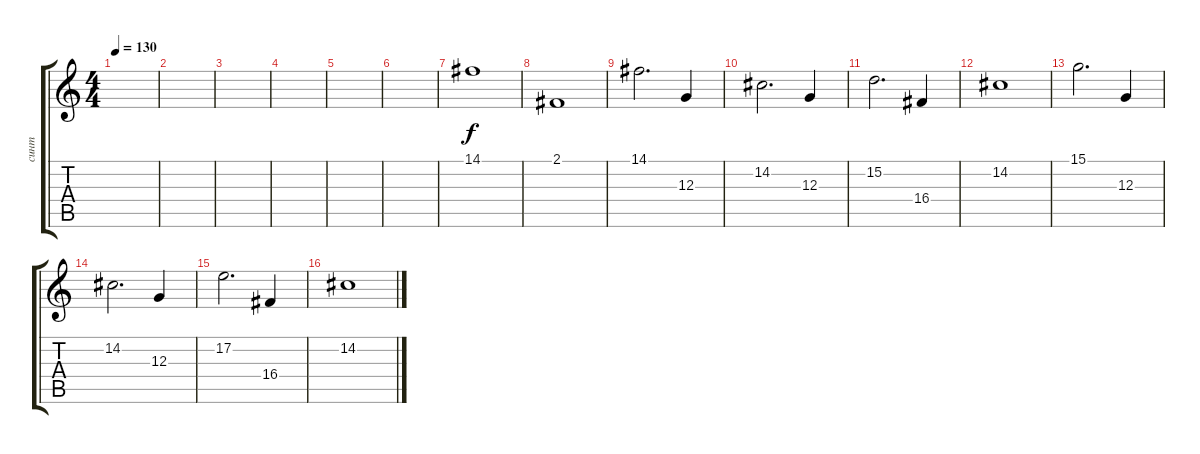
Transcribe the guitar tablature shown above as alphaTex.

\track ("синт" "синт") {instrument tremolostrings}
\staff {score tabs}
\tuning (E4 B3 G3 D3 A2 E2) {hide}
\ts (4 4)
\tempo 130
\clef g2
\ks c
|
|
|
|
|
|
14.1.1 |
2.1.1 |
14.1.2{d} 12.3.4 |
14.2.2{d} 12.3.4 |
15.2.2{d} 16.4.4 |
14.2.1 |
15.1.2{d} 12.3.4 |
14.2.2{d} 12.3.4 |
17.2.2{d} 16.4.4 |
14.2.1
